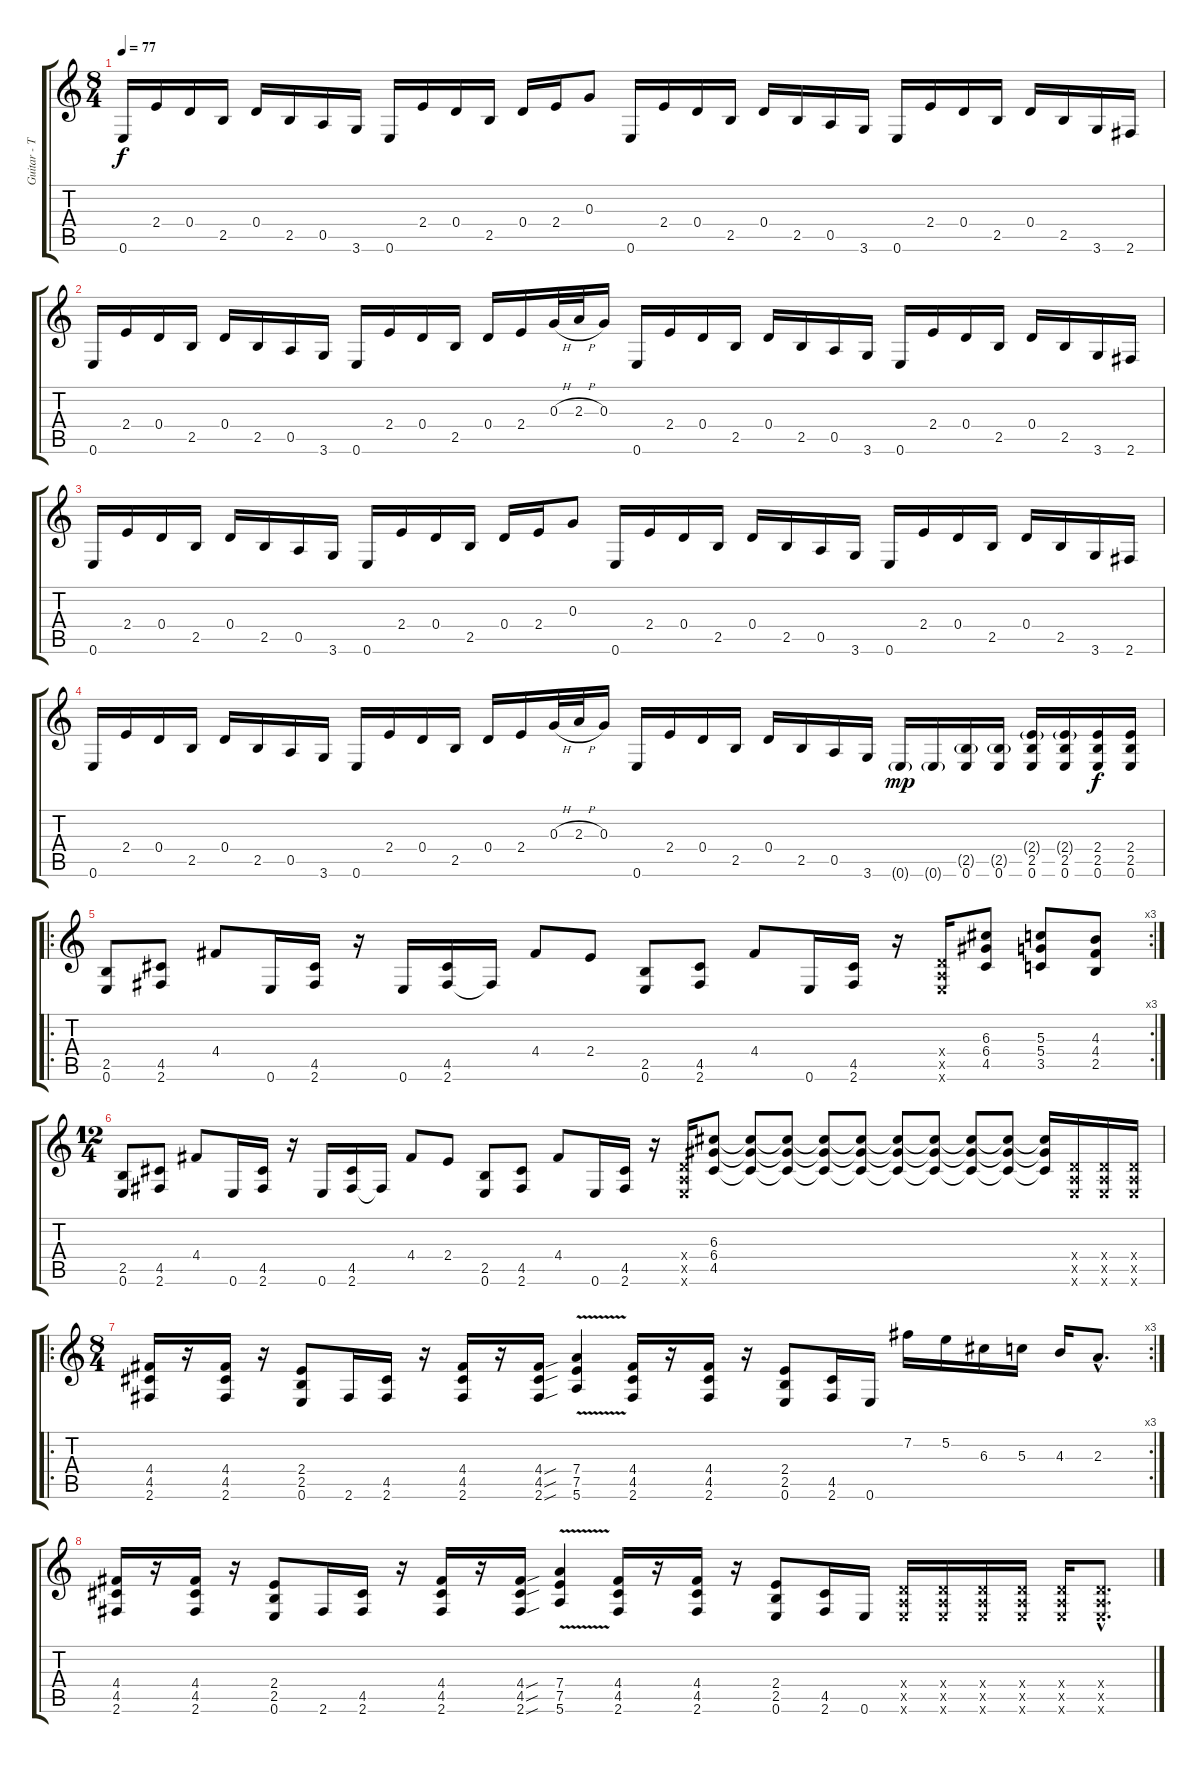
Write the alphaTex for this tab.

\track ("Guitar - Tom Morello" "Guitar - T") {instrument distortionguitar}
\staff {score tabs}
\tuning (E4 B3 G3 D3 A2 E2) {hide}
\ts (8 4)
\tempo 77
\clef g2
\ks c
0.6.16{dy f instrument distortionguitar} 2.4.16 0.4.16 2.5.16 0.4.16 2.5.16 0.5.16 3.6.16 0.6.16 2.4.16 0.4.16 2.5.16 0.4.16 2.4.16 0.3.8 0.6.16 2.4.16 0.4.16 2.5.16 0.4.16 2.5.16 0.5.16 3.6.16 0.6.16 2.4.16 0.4.16 2.5.16 0.4.16 2.5.16 3.6.16 2.6.16 |
0.6.16 2.4.16 0.4.16 2.5.16 0.4.16 2.5.16 0.5.16 3.6.16 0.6.16 2.4.16 0.4.16 2.5.16 0.4.16 2.4.16 0.3{h}.32 2.3{h}.32 0.3.16 0.6.16 2.4.16 0.4.16 2.5.16 0.4.16 2.5.16 0.5.16 3.6.16 0.6.16 2.4.16 0.4.16 2.5.16 0.4.16 2.5.16 3.6.16 2.6.16 |
0.6.16 2.4.16 0.4.16 2.5.16 0.4.16 2.5.16 0.5.16 3.6.16 0.6.16 2.4.16 0.4.16 2.5.16 0.4.16 2.4.16 0.3.8 0.6.16 2.4.16 0.4.16 2.5.16 0.4.16 2.5.16 0.5.16 3.6.16 0.6.16 2.4.16 0.4.16 2.5.16 0.4.16 2.5.16 3.6.16 2.6.16 |
0.6.16 2.4.16 0.4.16 2.5.16 0.4.16 2.5.16 0.5.16 3.6.16 0.6.16 2.4.16 0.4.16 2.5.16 0.4.16 2.4.16 0.3{h}.32 2.3{h}.32 0.3.16 0.6.16 2.4.16 0.4.16 2.5.16 0.4.16 2.5.16 0.5.16 3.6.16 0.6{g}.16{dy mp} 0.6{g}.16 (2.5{g} 0.6).16 (2.5{g} 0.6).16 (2.4{g} 2.5 0.6).16 (2.4{g} 2.5 0.6).16 (2.4 2.5 0.6).16{dy f} (2.4 2.5 0.6).16 |
\ro
\rc 3
(2.5 0.6).8 (4.5 2.6).8 4.4.8 0.6.16 (4.5 2.6).16 r.16 0.6.16 (4.5 2.6).16 2.6{t}.16 4.4.8 2.4.8 (2.5 0.6).8 (4.5 2.6).8 4.4.8 0.6.16 (4.5 2.6).16 r.16 (0.4{x} 0.5{x} 0.6{x}).16 (6.3 6.4 4.5).8 (5.3 5.4 3.5).8 (4.3 4.4 2.5).8 |
\ts (12 4)
(2.5 0.6).8 (4.5 2.6).8 4.4.8 0.6.16 (4.5 2.6).16 r.16 0.6.16 (4.5 2.6).16 2.6{t}.16 4.4.8 2.4.8 (2.5 0.6).8 (4.5 2.6).8 4.4.8 0.6.16 (4.5 2.6).16 r.16 (0.4{x} 0.5{x} 0.6{x}).16 (6.3 6.4 4.5).8 (6.3{t} 6.4{t} 4.5{t}).8 (6.3{t} 6.4{t} 4.5{t}).8 (6.3{t} 6.4{t} 4.5{t}).8 (6.3{t} 6.4{t} 4.5{t}).8 (6.3{t} 6.4{t} 4.5{t}).8 (6.3{t} 6.4{t} 4.5{t}).8 (6.3{t} 6.4{t} 4.5{t}).8 (6.3{t} 6.4{t} 4.5{t}).8 (6.3{t} 6.4{t} 4.5{t}).16 (0.4{x} 0.5{x} 0.6{x}).16 (0.4{x} 0.5{x} 0.6{x}).16 (0.4{x} 0.5{x} 0.6{x}).16 |
\ro
\rc 3
\ts (8 4)
(4.4 4.5 2.6).16 r.16 (4.4 4.5 2.6).16 r.16 (2.4 2.5 0.6).8 2.6.16 (4.5 2.6).16 r.16 (4.4 4.5 2.6).16 r.16 (4.4{sou} 4.5{sou} 2.6{sou}).16 (7.4{v} 7.5{v} 5.6{v}).4 (4.4 4.5 2.6).16 r.16 (4.4 4.5 2.6).16 r.16 (2.4 2.5 0.6).8 (4.5 2.6).16 0.6.16 7.2.16 5.2.16 6.3.16 5.3.16 4.3.16 2.3{hac}.8{d} |
(4.4 4.5 2.6).16 r.16 (4.4 4.5 2.6).16 r.16 (2.4 2.5 0.6).8 2.6.16 (4.5 2.6).16 r.16 (4.4 4.5 2.6).16 r.16 (4.4{sou} 4.5{sou} 2.6{sou}).16 (7.4{v} 7.5{v} 5.6{v}).4 (4.4 4.5 2.6).16 r.16 (4.4 4.5 2.6).16 r.16 (2.4 2.5 0.6).8 (4.5 2.6).16 0.6.16 (0.4{x} 0.5{x} 0.6{x}).16 (0.4{x} 0.5{x} 0.6{x}).16 (0.4{x} 0.5{x} 0.6{x}).16 (0.4{x} 0.5{x} 0.6{x}).16 (0.4{x} 0.5{x} 0.6{x}).16 (0.4{hac x} 0.5{hac x} 0.6{hac x}).8{d}
